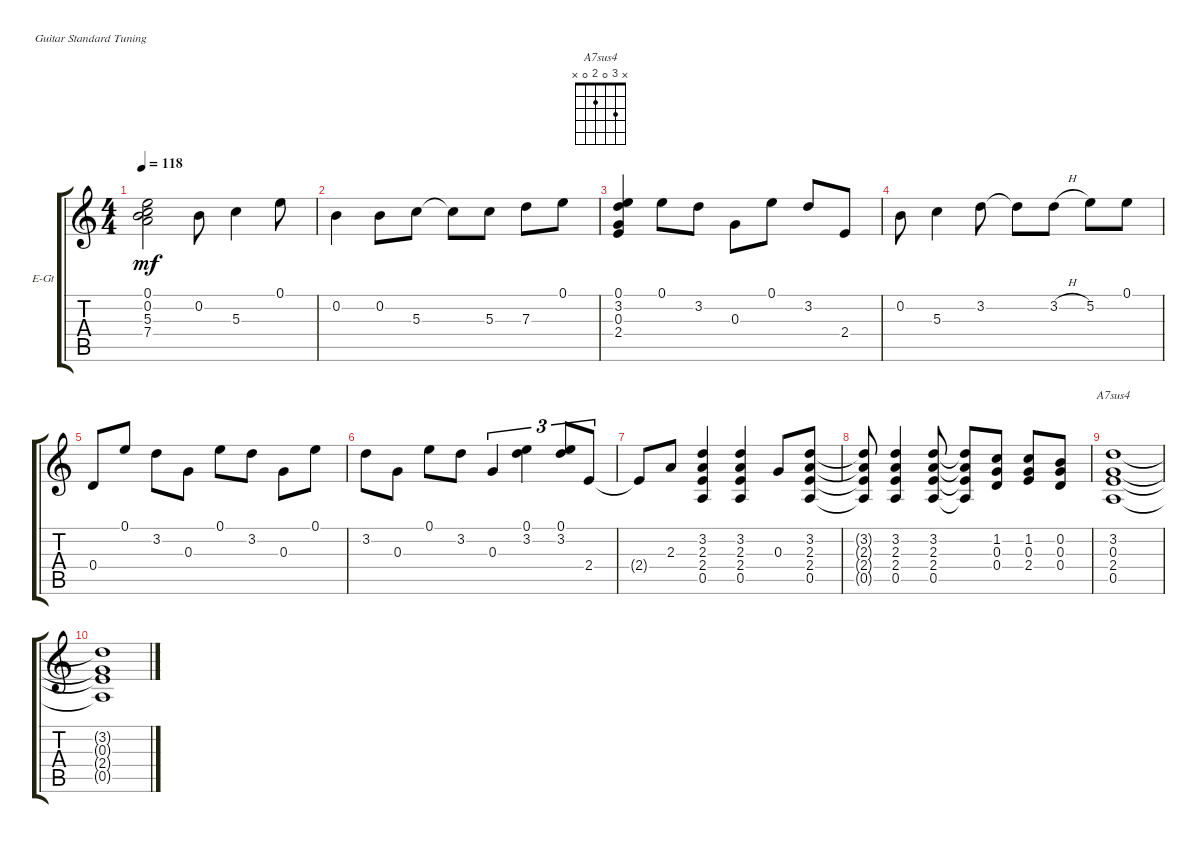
\defaultSystemsLayout 4
\bracketExtendMode groupsimilarinstruments
\firstSystemTrackNameOrientation horizontal
\otherSystemsTrackNameOrientation horizontal
\track ("Electric Guitar" "E-Gt") {instrument electricguitarclean}
\staff {score tabs}
\tuning (E4 B3 G3 D3 A2 E2)
\chord ("A7sus4" x 3 0 2 0 x) {showfingering false}
\ts (4 4)
\tempo 118
\clef g2
\ks c
(7.4 5.3 0.2 0.1).2{dy mf} 0.2.8 5.3.4 0.1.8 |
0.2.4 0.2.8 5.3.8 5.3{t}.8 5.3.8 7.3.8 0.1.8 |
(0.1 3.2 0.3 2.4).4 0.1.8 3.2.8 0.3.8 0.1.8 3.2.8 2.4.8 |
0.2.8 5.3.4 3.2.8 3.2{t}.8 3.2{h}.8 5.2.8 0.1.8 |
0.4.8 0.1.8 3.2.8 0.3.8 0.1.8 3.2.8 0.3.8 0.1.8 |
3.2.8 0.3.8 0.1.8 3.2.8 0.3.4{tu (3 2)} (3.2 0.1).4{tu (3 2)} (0.1 3.2).8{tu (3 2)} 2.4.8{tu (3 2)} |
2.4{t}.8 2.3.8 (0.5 2.4 2.3 3.2).4 (0.5 2.4 2.3 3.2).4 0.3.8 (0.5 2.4 2.3 3.2).8 |
(0.5{t} 2.4{t} 2.3{t} 3.2{t}).8 (0.5 2.4 2.3 3.2).4 (0.5 2.4 2.3 3.2).8 (0.5{t} 2.4{t} 2.3{t} 3.2{t}).8 (0.4 0.3 1.2).8 (1.2 0.3 2.4).8 (0.4 0.3 0.2).8 |
(0.5 2.4 0.3 3.2).1{ch "A7sus4"} |
(0.5{t} 2.4{t} 0.3{t} 3.2{t}).1
